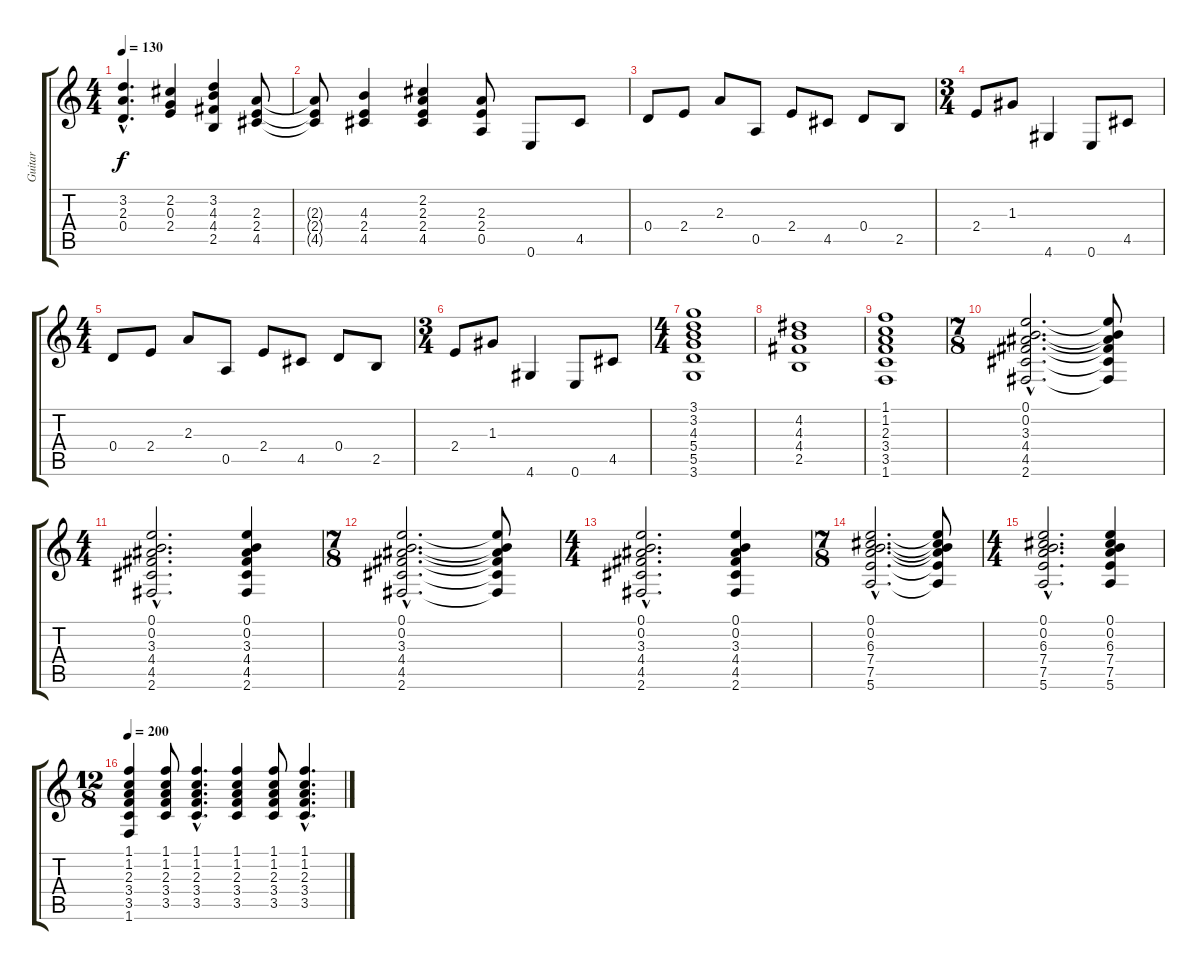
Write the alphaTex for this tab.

\track ("Guitar" "Guitar") {instrument overdrivenguitar}
\staff {score tabs}
\tuning (E4 B3 G3 D3 A2 E2) {hide}
\ts (4 4)
\tempo 130
\clef g2
\ks c
(3.2{hac} 2.3{hac} 0.4{hac}).4{d dy f} (2.2 0.3 2.4).4 (3.2 4.3 4.4 2.5).4 (2.3 2.4 4.5).8 |
(2.3{t} 2.4{t} 4.5{t}).8 (4.3 2.4 4.5).4 (2.2 2.3 2.4 4.5).4 (2.3 2.4 0.5).8 0.6.8 4.5.8 |
0.4.8 2.4.8 2.3.8 0.5.8 2.4.8 4.5.8 0.4.8 2.5.8 |
\ts (3 4)
2.4.8 1.3.8 4.6.4 0.6.8 4.5.8 |
\ts (4 4)
0.4.8 2.4.8 2.3.8 0.5.8 2.4.8 4.5.8 0.4.8 2.5.8 |
\ts (3 4)
2.4.8 1.3.8 4.6.4 0.6.8 4.5.8 |
\ts (4 4)
(3.1 3.2 4.3 5.4 5.5 3.6).1 |
(4.2 4.3 4.4 2.5).1 |
(1.1 1.2 2.3 3.4 3.5 1.6).1 |
\ts (7 8)
(0.1{hac} 0.2{hac} 3.3{hac} 4.4{hac} 4.5{hac} 2.6{hac}).2{d} (0.1{t} 0.2{t} 3.3{t} 4.4{t} 4.5{t} 2.6{t}).8 |
\ts (4 4)
(0.1{hac} 0.2{hac} 3.3{hac} 4.4{hac} 4.5{hac} 2.6{hac}).2{d} (0.1 0.2 3.3 4.4 4.5 2.6).4 |
\ts (7 8)
(0.1{hac} 0.2{hac} 3.3{hac} 4.4{hac} 4.5{hac} 2.6{hac}).2{d} (0.1{t} 0.2{t} 3.3{t} 4.4{t} 4.5{t} 2.6{t}).8 |
\ts (4 4)
(0.1{hac} 0.2{hac} 3.3{hac} 4.4{hac} 4.5{hac} 2.6{hac}).2{d} (0.1 0.2 3.3 4.4 4.5 2.6).4 |
\ts (7 8)
(0.1{hac} 0.2{hac} 6.3{hac} 7.4{hac} 7.5{hac} 5.6{hac}).2{d} (0.1{t} 0.2{t} 6.3{t} 7.4{t} 7.5{t} 5.6{t}).8 |
\ts (4 4)
(0.1{hac} 0.2{hac} 6.3{hac} 7.4{hac} 7.5{hac} 5.6{hac}).2{d} (0.1 0.2 6.3 7.4 7.5 5.6).4 |
\ts (12 8)
\tempo 200
(1.1 1.2 2.3 3.4 3.5 1.6).4 (1.1 1.2 2.3 3.4 3.5).8 (1.1{hac} 1.2{hac} 2.3{hac} 3.4{hac} 3.5{hac}).4{d} (1.1 1.2 2.3 3.4 3.5).4 (1.1 1.2 2.3 3.4 3.5).8 (1.1{hac} 1.2{hac} 2.3{hac} 3.4{hac} 3.5{hac}).4{d}
